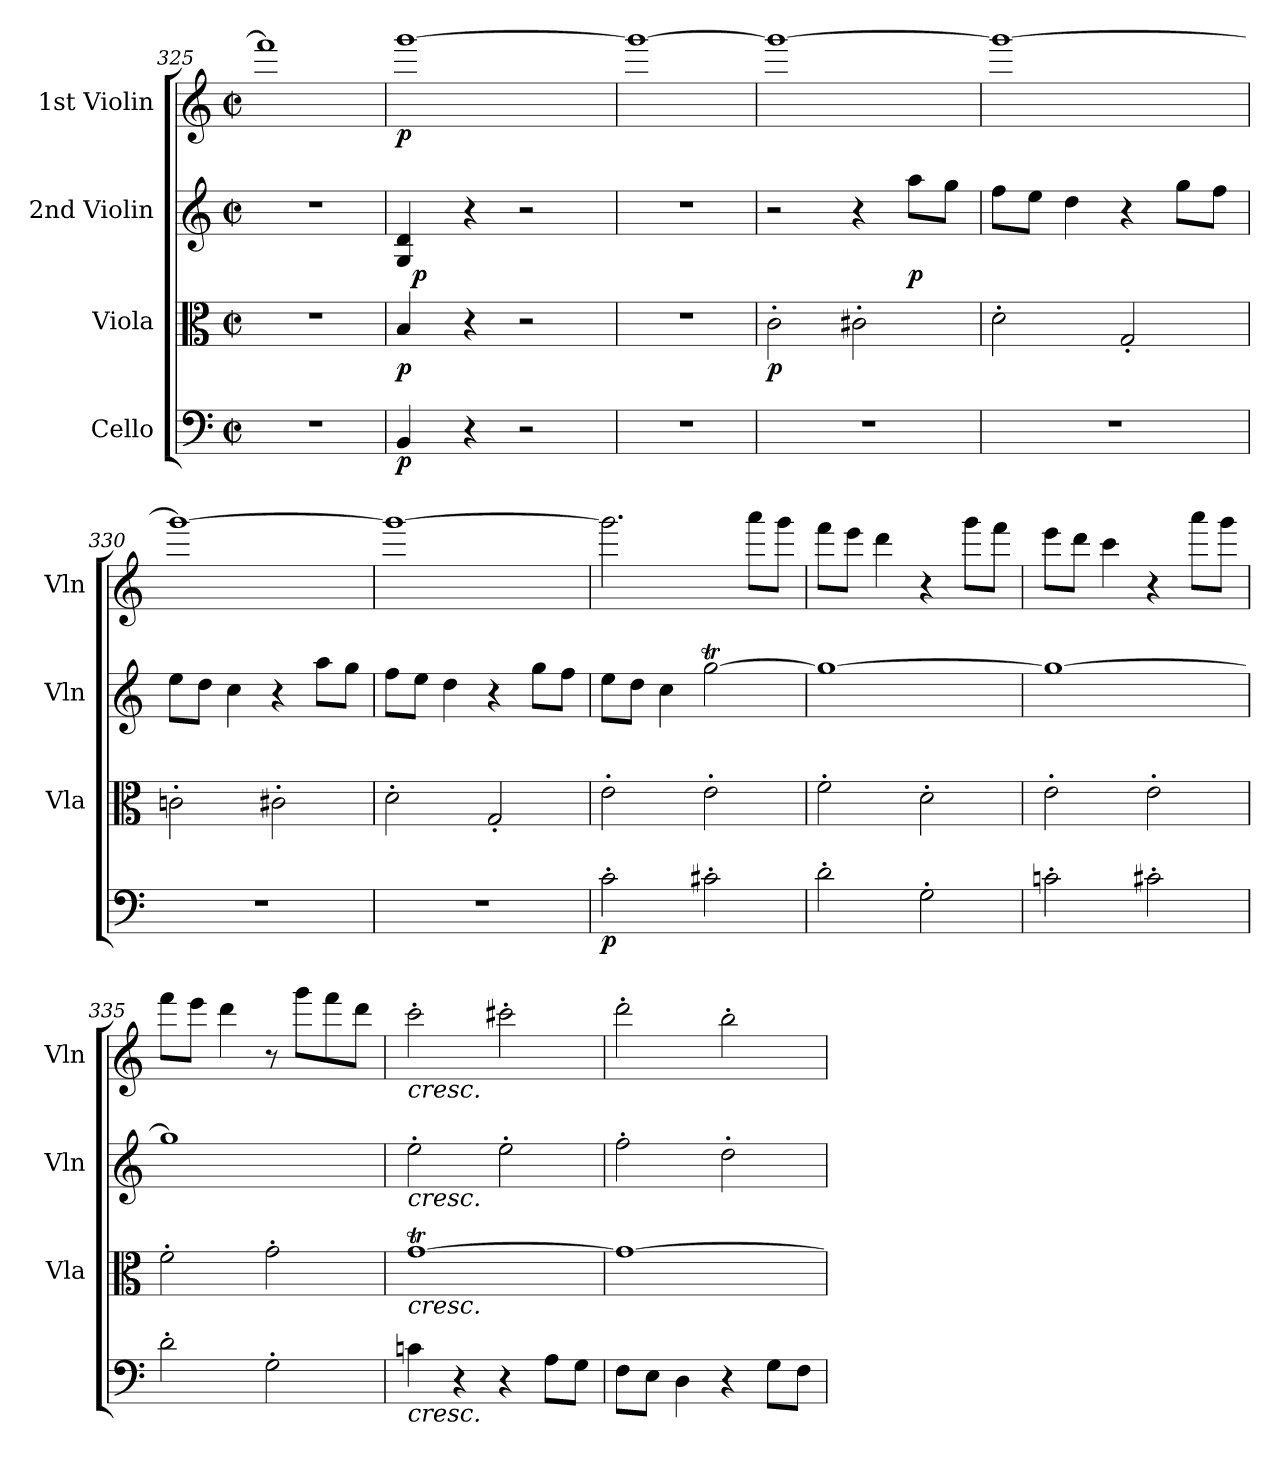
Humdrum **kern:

**kern	**dynam	**kern	**dynam	**kern	**dynam	**kern	**dynam
*part4	*part4	*part3	*part3	*part2	*part2	*part1	*part1
*staff4	*staff4	*staff3	*staff3	*staff2	*staff2	*staff1	*staff1
*I"Cello	*	*I"Viola	*	*I"2nd Violin	*	*I"1st Violin	*
*	*	*I'Vla	*	*I'Vln	*	*I'Vln	*
*clefF4	*	*clefC3	*	*clefG2	*	*clefG2	*
*k[]	*	*k[]	*	*k[]	*	*k[]	*
*C:	*	*C:	*	*C:	*	*C:	*
*M2/2	*	*M2/2	*	*M2/2	*	*M2/2	*
*met(c|)	*	*met(c|)	*	*met(c|)	*	*met(c|)	*
=325	=325	=325	=325	=325	=325	=325	=325
1r	.	1r	.	1r	.	1fff#]	.
=326	=326	=326	=326	=326	=326	=326	=326
!	!LO:DY:b	!	!LO:DY:b	!	!	!	!LO:DY:b
*	*	*	*	*^	*	*	*
4BB/	p	4B/	p	4G/ 4d/	32ryy	.	[1ggg	p
!	!	!	!	!	!	!LO:DY:b	!	!
.	.	.	.	.	2ryy	p	.	.
4r	.	4r	.	4r	.	.	.	.
2r	.	2r	.	2r	.	.	.	.
.	.	.	.	.	4...ryy	.	.	.
*	*	*	*	*v	*v	*	*	*
=327	=327	=327	=327	=327	=327	=327	=327
1r	.	1r	.	1r	.	1ggg_	.
=328	=328	=328	=328	=328	=328	=328	=328
!	!	!	!LO:DY:b	!	!	!	!
1r	.	2c'>\	p	2r	.	1ggg_	.
.	.	2c#X'>\	.	4r	.	.	.
!	!	!	!	!	!LO:DY:b	!	!
.	.	.	.	8aa\L	p	.	.
.	.	.	.	8gg\J	.	.	.
=329	=329	=329	=329	=329	=329	=329	=329
1r	.	2d'>\	.	8ff\L	.	1ggg_	.
.	.	.	.	8ee\J	.	.	.
.	.	.	.	4dd\	.	.	.
.	.	2G'</	.	4r	.	.	.
.	.	.	.	8gg\L	.	.	.
.	.	.	.	8ff\J	.	.	.
=330	=330	=330	=330	=330	=330	=330	=330
1r	.	2cn'>\	.	8ee\L	.	1ggg_	.
.	.	.	.	8dd\J	.	.	.
.	.	.	.	4cc\	.	.	.
.	.	2c#X'>\	.	4r	.	.	.
.	.	.	.	8aa\L	.	.	.
.	.	.	.	8gg\J	.	.	.
=331	=331	=331	=331	=331	=331	=331	=331
1r	.	2d'>\	.	8ff\L	.	1ggg_	.
.	.	.	.	8ee\J	.	.	.
.	.	.	.	4dd\	.	.	.
.	.	2G'</	.	4r	.	.	.
.	.	.	.	8gg\L	.	.	.
.	.	.	.	8ff\J	.	.	.
=332	=332	=332	=332	=332	=332	=332	=332
!	!LO:DY:b	!	!	!	!	!	!
2c'>\	p	2e'>\	.	8ee\L	.	2.ggg\]	.
.	.	.	.	8dd\J	.	.	.
.	.	.	.	4cc\	.	.	.
2c#X'>\	.	2e'>\	.	[2ggT\	.	.	.
.	.	.	.	.	.	8aaa\L	.
.	.	.	.	.	.	8ggg\J	.
=333	=333	=333	=333	=333	=333	=333	=333
2d'>\	.	2f'>\	.	1gg_	.	8fff\L	.
.	.	.	.	.	.	8eee\J	.
.	.	.	.	.	.	4ddd\	.
2G'>\	.	2d'>\	.	.	.	4r	.
.	.	.	.	.	.	8ggg\L	.
.	.	.	.	.	.	8fff\J	.
=334	=334	=334	=334	=334	=334	=334	=334
2cn'>\	.	2e'>\	.	1gg_	.	8eee\L	.
.	.	.	.	.	.	8ddd\J	.
.	.	.	.	.	.	4ccc\	.
2c#X'>\	.	2e'>\	.	.	.	4r	.
.	.	.	.	.	.	8aaa\L	.
.	.	.	.	.	.	8ggg\J	.
!!LO:LB:g=z
=335	=335	=335	=335	=335	=335	=335	=335
2d'>\	.	2f'>\	.	1ggTTT]	.	8fff\L	.
.	.	.	.	.	.	8eee\J	.
.	.	.	.	.	.	4ddd\	.
2G'>\	.	2g'>\	.	.	.	8r	.
.	.	.	.	.	.	8ggg\L	.
.	.	.	.	.	.	8fff\	.
.	.	.	.	.	.	8ddd\J	.
=336	=336	=336	=336	=336	=336	=336	=336
!	!	!	!	!	!	!LO:TX:b:i:t=cresc.	!
!	!	!	!	!LO:TX:b:i:t=cresc.	!	!	!
!	!	!LO:TX:b:i:t=cresc.	!	!	!	!	!
!LO:TX:b:i:t=cresc.	!	!	!	!	!	!	!
4cn\	.	[1gT	.	2ee'>\	.	2ccc'>\	.
4r	.	.	.	.	.	.	.
4r	.	.	.	2ee'>\	.	2ccc#X'>\	.
8A\L	.	.	.	.	.	.	.
8G\J	.	.	.	.	.	.	.
=337	=337	=337	=337	=337	=337	=337	=337
8F\L	.	1g_	.	2ff'>\	.	2ddd'>\	.
8E\J	.	.	.	.	.	.	.
4D\	.	.	.	.	.	.	.
4r	.	.	.	2dd'>\	.	2bb'>\	.
8G\L	.	.	.	.	.	.	.
8F\J	.	.	.	.	.	.	.
=	=	=	=	=	=	=	=
*-	*-	*-	*-	*-	*-	*-	*-
